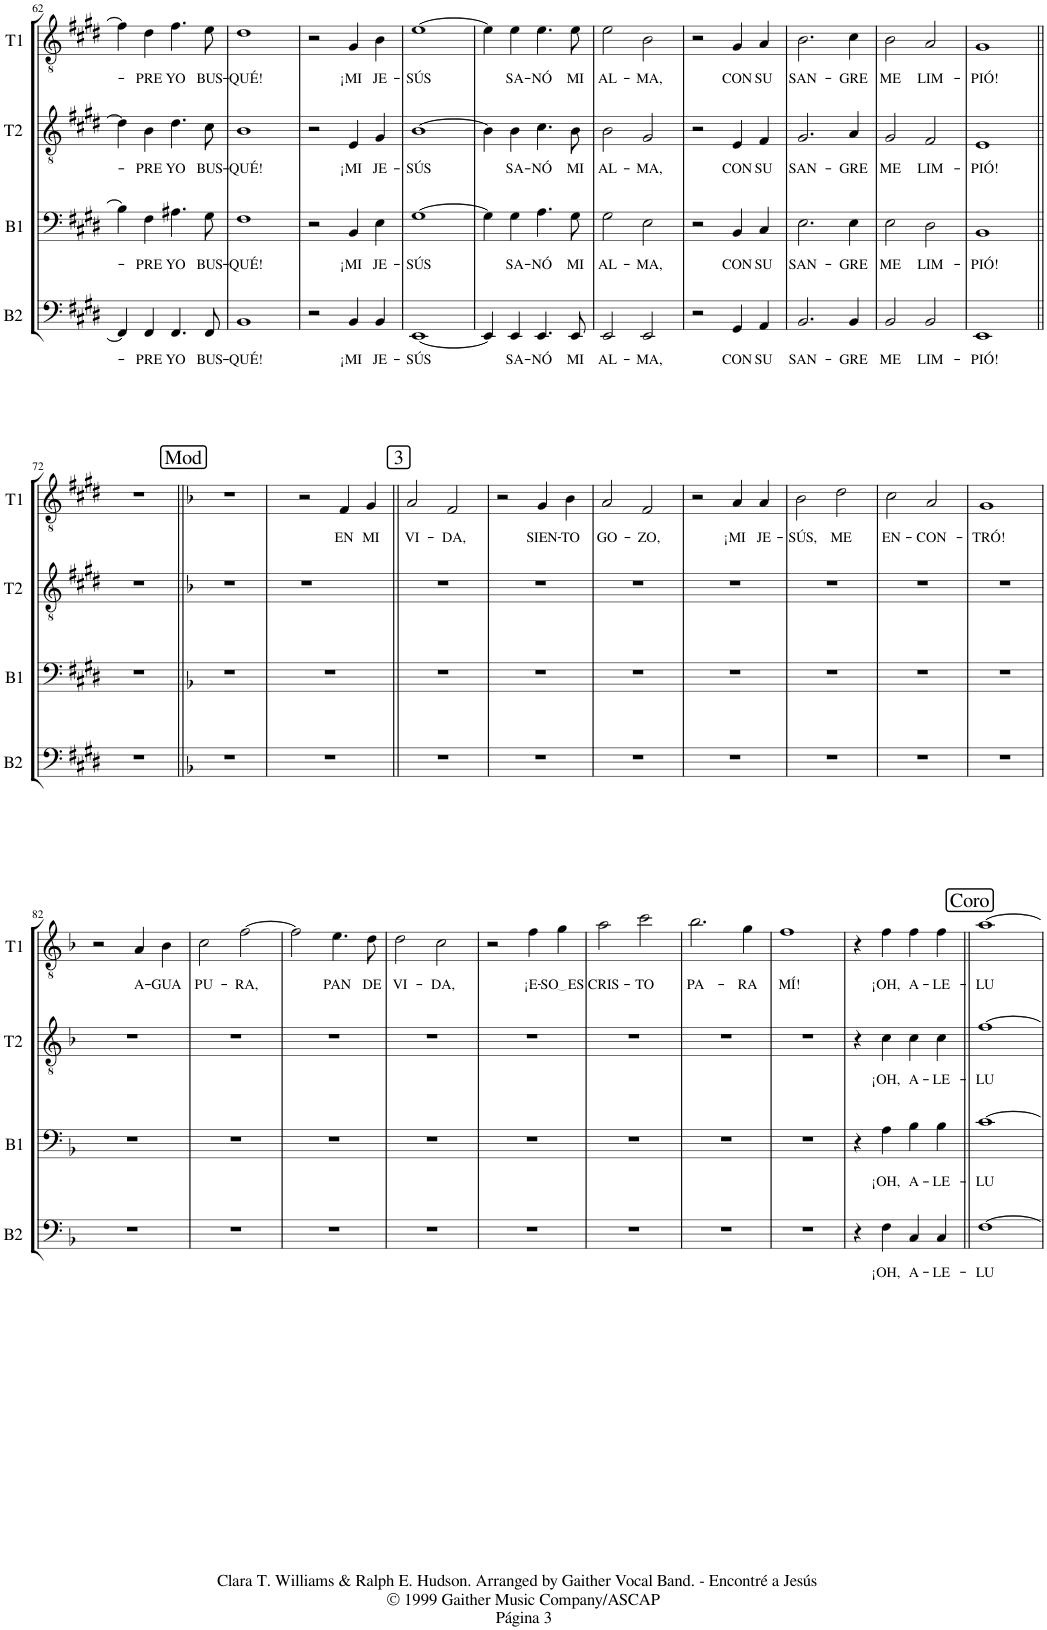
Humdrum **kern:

**kern	**text	**kern	**text	**kern	**text	**kern	**text
*part4	*part4	*part3	*part3	*part2	*part2	*part1	*part1
*staff4	*staff4	*staff3	*staff3	*staff2	*staff2	*staff1	*staff1
*I"Bajo	*	*I"Barítono	*	*I"2do Tenor	*	*I"1er Tenor	*
*I'B2	*	*I'B1	*	*I'T2	*	*I'T1	*
!!LO:PB:g=z
*clefF4	*	*clefF4	*	*clefGv2	*	*clefGv2	*
*	*	*Trd1c2	*	*Trd8c14	*	*Trd5c9	*
*k[f#c#g#d#]	*	*k[f#c#g#d#]	*	*k[f#c#g#d#]	*	*k[f#c#g#d#]	*
*M4/4	*	*M4/4	*	*M4/4	*	*M4/4	*
=62	=62	=62	=62	=62	=62	=62	=62
4FF#/]	.	4B\]	.	4d#\]	.	4f#\]	.
!	!LO:LY:b	!	!LO:LY:b	!	!LO:LY:b	!	!LO:LY:b
4FF#/	-PRE	4F#\	-PRE	4B\	-PRE	4d#\	-PRE
!	!LO:LY:b	!	!LO:LY:b	!	!LO:LY:b	!	!LO:LY:b
4.FF#/	YO	4.A#X\	YO	4.d#\	YO	4.f#\	YO
!	!LO:LY:b	!	!LO:LY:b	!	!LO:LY:b	!	!LO:LY:b
8FF#/	BUS-	8G#\	BUS-	8c#\	BUS-	8e\	BUS-
=63	=63	=63	=63	=63	=63	=63	=63
!	!LO:LY:b	!	!LO:LY:b	!	!LO:LY:b	!	!LO:LY:b
1BB	-QUÉ!	1F#	-QUÉ!	1B	-QUÉ!	1d#	-QUÉ!
=64	=64	=64	=64	=64	=64	=64	=64
2r	.	2r	.	2r	.	2r	.
!	!LO:LY:b	!	!LO:LY:b	!	!LO:LY:b	!	!LO:LY:b
4BB/	¡MI	4BB/	¡MI	4E/	¡MI	4G#/	¡MI
!	!LO:LY:b	!	!LO:LY:b	!	!LO:LY:b	!	!LO:LY:b
4BB/	JE-	4E\	JE-	4G#/	JE-	4B\	JE-
=65	=65	=65	=65	=65	=65	=65	=65
!	!LO:LY:b	!	!LO:LY:b	!	!LO:LY:b	!	!LO:LY:b
[1EE	-SÚS	[1G#	-SÚS	[1B	-SÚS	[1e	-SÚS
=66	=66	=66	=66	=66	=66	=66	=66
4EE/]	.	4G#\]	.	4B\]	.	4e\]	.
!	!LO:LY:b	!	!LO:LY:b	!	!LO:LY:b	!	!LO:LY:b
4EE/	SA-	4G#\	SA-	4B\	SA-	4e\	SA-
!	!LO:LY:b	!	!LO:LY:b	!	!LO:LY:b	!	!LO:LY:b
4.EE/	-NÓ	4.A\	-NÓ	4.c#\	-NÓ	4.e\	-NÓ
!	!LO:LY:b	!	!LO:LY:b	!	!LO:LY:b	!	!LO:LY:b
8EE/	MI	8G#\	MI	8B\	MI	8e\	MI
=67	=67	=67	=67	=67	=67	=67	=67
!	!LO:LY:b	!	!LO:LY:b	!	!LO:LY:b	!	!LO:LY:b
2EE/	AL-	2G#\	AL-	2B\	AL-	2e\	AL-
!	!LO:LY:b	!	!LO:LY:b	!	!LO:LY:b	!	!LO:LY:b
2EE/	-MA,	2E\	-MA,	2G#/	-MA,	2B\	-MA,
=68	=68	=68	=68	=68	=68	=68	=68
2r	.	2r	.	2r	.	2r	.
!	!LO:LY:b	!	!LO:LY:b	!	!LO:LY:b	!	!LO:LY:b
4GG#/	CON	4BB/	CON	4E/	CON	4G#/	CON
!	!LO:LY:b	!	!LO:LY:b	!	!LO:LY:b	!	!LO:LY:b
4AA/	SU	4C#/	SU	4F#/	SU	4A/	SU
=69	=69	=69	=69	=69	=69	=69	=69
!	!LO:LY:b	!	!LO:LY:b	!	!LO:LY:b	!	!LO:LY:b
2.BB/	SAN-	2.E\	SAN-	2.G#/	SAN-	2.B\	SAN-
!	!LO:LY:b	!	!LO:LY:b	!	!LO:LY:b	!	!LO:LY:b
4BB/	-GRE	4E\	-GRE	4A/	-GRE	4c#\	-GRE
=70	=70	=70	=70	=70	=70	=70	=70
!	!LO:LY:b	!	!LO:LY:b	!	!LO:LY:b	!	!LO:LY:b
2BB/	ME	2E\	ME	2G#/	ME	2B\	ME
!	!LO:LY:b	!	!LO:LY:b	!	!LO:LY:b	!	!LO:LY:b
2BB/	LIM-	2D#\	LIM-	2F#/	LIM-	2A/	LIM-
=71	=71	=71	=71	=71	=71	=71	=71
!	!LO:LY:b	!	!LO:LY:b	!	!LO:LY:b	!	!LO:LY:b
1EE	-PIÓ!	1BB	-PIÓ!	1E	-PIÓ!	1G#	-PIÓ!
!!LO:LB:g=z
=72||	=72||	=72||	=72||	=72||	=72||	=72||	=72||
1r	.	1r	.	1r	.	1r	.
!!LO:REH:place=s1:a:cj:fs=14:t=Mod
=73||	=73||	=73||	=73||	=73||	=73||	=73||	=73||
*k[b-]	*	*k[b-]	*	*k[b-]	*	*k[b-]	*
1r	.	1r	.	1r	.	1r	.
=74	=74	=74	=74	=74	=74	=74	=74
1r	.	1r	.	1r	.	2r	.
!	!	!	!	!	!	!	!LO:LY:b
.	.	.	.	.	.	4F/	EN
!	!	!	!	!	!	!	!LO:LY:b
.	.	.	.	.	.	4G/	MI
!!LO:REH:place=s1:a:cj:fs=14:t=3
=75||	=75||	=75||	=75||	=75||	=75||	=75||	=75||
!	!	!	!	!	!	!	!LO:LY:b
1r	.	1r	.	1r	.	2A/	VI-
!	!	!	!	!	!	!	!LO:LY:b
.	.	.	.	.	.	2F/	-DA,
=76	=76	=76	=76	=76	=76	=76	=76
1r	.	1r	.	1r	.	2r	.
!	!	!	!	!	!	!	!LO:LY:b
.	.	.	.	.	.	4G/	SIEN-
!	!	!	!	!	!	!	!LO:LY:b
.	.	.	.	.	.	4B-\	-TO
=77	=77	=77	=77	=77	=77	=77	=77
!	!	!	!	!	!	!	!LO:LY:b
1r	.	1r	.	1r	.	2A/	GO-
!	!	!	!	!	!	!	!LO:LY:b
.	.	.	.	.	.	2F/	-ZO,
=78	=78	=78	=78	=78	=78	=78	=78
1r	.	1r	.	1r	.	2r	.
!	!	!	!	!	!	!	!LO:LY:b
.	.	.	.	.	.	4A/	¡MI
!	!	!	!	!	!	!	!LO:LY:b
.	.	.	.	.	.	4A/	JE-
=79	=79	=79	=79	=79	=79	=79	=79
!	!	!	!	!	!	!	!LO:LY:b
1r	.	1r	.	1r	.	2B-\	-SÚS,
!	!	!	!	!	!	!	!LO:LY:b
.	.	.	.	.	.	2d\	ME
=80	=80	=80	=80	=80	=80	=80	=80
!	!	!	!	!	!	!	!LO:LY:b
1r	.	1r	.	1r	.	2c\	EN-
!	!	!	!	!	!	!	!LO:LY:b
.	.	.	.	.	.	2A/	-CON-
=81	=81	=81	=81	=81	=81	=81	=81
!	!	!	!	!	!	!	!LO:LY:b
1r	.	1r	.	1r	.	1G	-TRÓ!
!!LO:LB:g=z
=82	=82	=82	=82	=82	=82	=82	=82
1r	.	1r	.	1r	.	2r	.
!	!	!	!	!	!	!	!LO:LY:b
.	.	.	.	.	.	4A/	A-
!	!	!	!	!	!	!	!LO:LY:b
.	.	.	.	.	.	4B-\	-GUA
=83	=83	=83	=83	=83	=83	=83	=83
!	!	!	!	!	!	!	!LO:LY:b
1r	.	1r	.	1r	.	2c\	PU-
!	!	!	!	!	!	!	!LO:LY:b
.	.	.	.	.	.	[2f\	-RA,
=84	=84	=84	=84	=84	=84	=84	=84
1r	.	1r	.	1r	.	2f\]	.
!	!	!	!	!	!	!	!LO:LY:b
.	.	.	.	.	.	4.e\	PAN
!	!	!	!	!	!	!	!LO:LY:b
.	.	.	.	.	.	8d\	DE
=85	=85	=85	=85	=85	=85	=85	=85
!	!	!	!	!	!	!	!LO:LY:b
1r	.	1r	.	1r	.	2d\	VI-
!	!	!	!	!	!	!	!LO:LY:b
.	.	.	.	.	.	2c\	-DA,
=86	=86	=86	=86	=86	=86	=86	=86
1r	.	1r	.	1r	.	2r	.
!	!	!	!	!	!	!	!LO:LY:b
.	.	.	.	.	.	4f\	¡E-
!	!	!	!	!	!	!	!LO:LY:b
.	.	.	.	.	.	4g\	SO ES
=87	=87	=87	=87	=87	=87	=87	=87
!	!	!	!	!	!	!	!LO:LY:b
1r	.	1r	.	1r	.	2a\	CRIS-
!	!	!	!	!	!	!	!LO:LY:b
.	.	.	.	.	.	2cc\	-TO
=88	=88	=88	=88	=88	=88	=88	=88
!	!	!	!	!	!	!	!LO:LY:b
1r	.	1r	.	1r	.	2.b-\	PA-
!	!	!	!	!	!	!	!LO:LY:b
.	.	.	.	.	.	4g\	-RA
=89	=89	=89	=89	=89	=89	=89	=89
!	!	!	!	!	!	!	!LO:LY:b
1r	.	1r	.	1r	.	1f	MÍ!
=90	=90	=90	=90	=90	=90	=90	=90
4r	.	4r	.	4r	.	4r	.
!	!LO:LY:b	!	!LO:LY:b	!	!LO:LY:b	!	!LO:LY:b
4F\	¡OH,	4A\	¡OH,	4c\	¡OH,	4f\	¡OH,
!	!LO:LY:b	!	!LO:LY:b	!	!LO:LY:b	!	!LO:LY:b
4C/	A-	4B-\	A-	4c\	A-	4f\	A-
!	!LO:LY:b	!	!LO:LY:b	!	!LO:LY:b	!	!LO:LY:b
4C/	-LE-	4B-\	-LE-	4c\	-LE-	4f\	-LE-
!!LO:REH:place=s1:a:cj:fs=14:t=Coro
=91||	=91||	=91||	=91||	=91||	=91||	=91||	=91||
!	!LO:LY:b	!	!LO:LY:b	!	!LO:LY:b	!	!LO:LY:b
[1F	-LU	[1c	-LU	[1f	-LU	[1a	-LU
=	=	=	=	=	=	=	=
*-	*-	*-	*-	*-	*-	*-	*-
